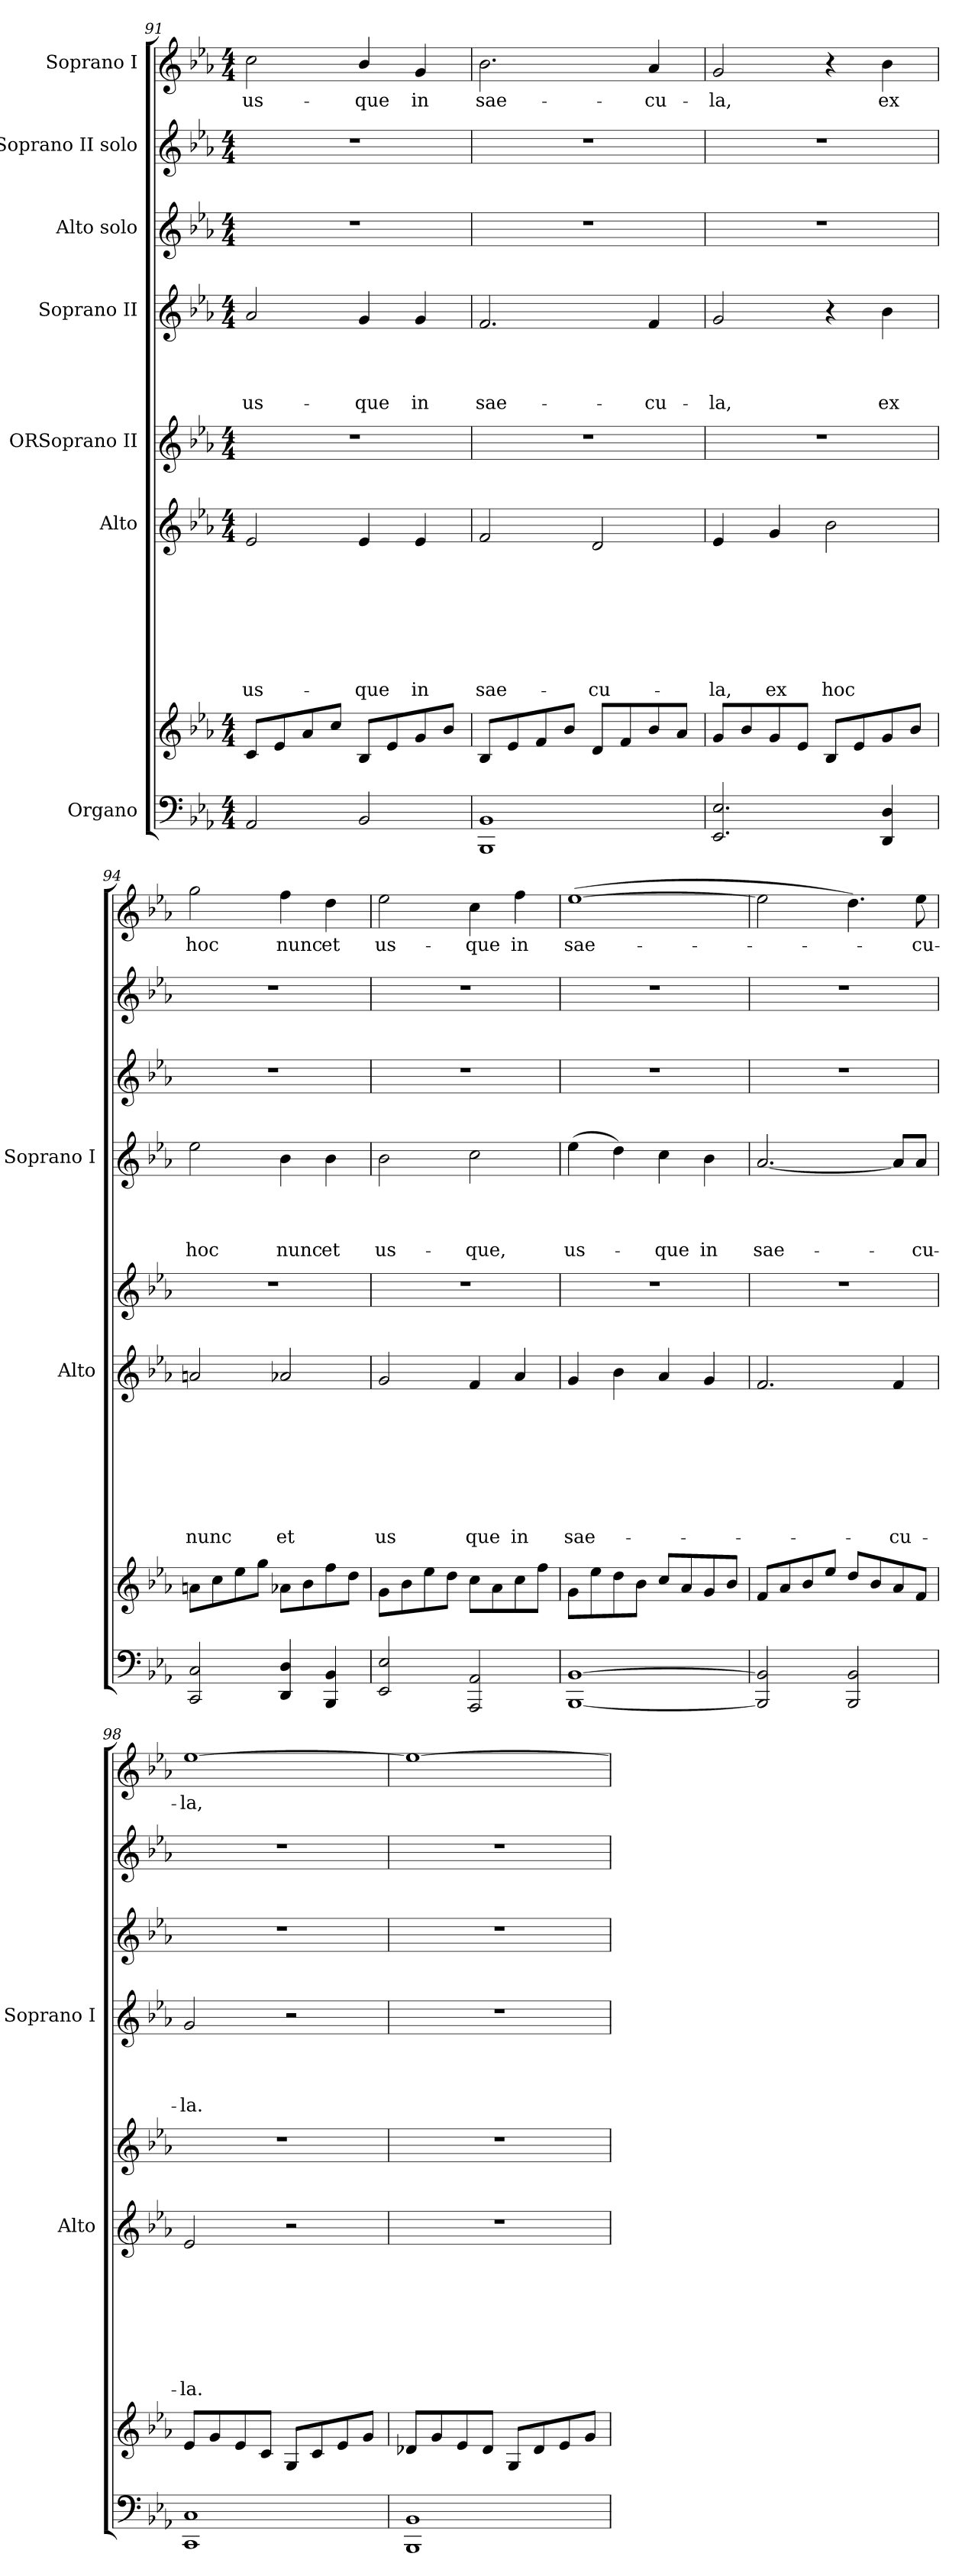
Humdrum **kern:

**kern	**kern	**kern	**text	**text	**text	**text	**text	**text	**text	**text	**kern	**kern	**text	**text	**text	**text	**kern	**kern	**kern	**text
*part7	*part7	*part6	*part6	*part6	*part6	*part6	*part6	*part6	*part6	*part6	*part5	*part4	*part4	*part4	*part4	*part4	*part3	*part2	*part1	*part1
*staff8	*staff7	*staff6	*staff6	*staff6	*staff6	*staff6	*staff6	*staff6	*staff6	*staff6	*staff5	*staff4	*staff4	*staff4	*staff4	*staff4	*staff3	*staff2	*staff1	*staff1
*I"Organo	*	*I"Alto	*	*	*	*	*	*	*	*	*I"ORSoprano II	*I"Soprano II	*	*	*	*	*I"Alto solo	*I"Soprano II solo	*I"Soprano I	*
*	*	*I'Alto	*	*	*	*	*	*	*	*	*	*I'Soprano I	*	*	*	*	*	*	*	*
*clefF4	*clefG2	*clefG2	*	*	*	*	*	*	*	*	*clefG2	*clefG2	*	*	*	*	*clefG2	*clefG2	*clefG2	*
*k[b-e-a-]	*k[b-e-a-]	*k[b-e-a-]	*	*	*	*	*	*	*	*	*k[b-e-a-]	*k[b-e-a-]	*	*	*	*	*k[b-e-a-]	*k[b-e-a-]	*k[b-e-a-]	*
*E-:	*E-:	*E-:	*	*	*	*	*	*	*	*	*E-:	*E-:	*	*	*	*	*E-:	*E-:	*E-:	*
*M4/4	*M4/4	*M4/4	*	*	*	*	*	*	*	*	*M4/4	*M4/4	*	*	*	*	*M4/4	*M4/4	*M4/4	*
=91	=91	=91	=91	=91	=91	=91	=91	=91	=91	=91	=91	=91	=91	=91	=91	=91	=91	=91	=91	=91
!	!	!	!	!	!	!	!	!	!	!LO:LY:b	!	!	!	!	!	!LO:LY:b	!	!	!	!LO:LY:b
2AA-/	8c/L	2e-/	.	.	.	.	.	.	.	us-	1r	2a-/	.	.	.	us-	1r	1r	2cc\	us-
.	8e-/	.	.	.	.	.	.	.	.	.	.	.	.	.	.	.	.	.	.	.
.	8a-/	.	.	.	.	.	.	.	.	.	.	.	.	.	.	.	.	.	.	.
.	8cc/J	.	.	.	.	.	.	.	.	.	.	.	.	.	.	.	.	.	.	.
!	!	!	!	!	!	!	!	!	!	!LO:LY:b	!	!	!	!	!	!LO:LY:b	!	!	!	!LO:LY:b
2BB-/	8B-/L	4e-/	.	.	.	.	.	.	.	-que	.	4g/	.	.	.	-que	.	.	4b-/	-que
.	8e-/	.	.	.	.	.	.	.	.	.	.	.	.	.	.	.	.	.	.	.
!	!	!	!	!	!	!	!	!	!	!LO:LY:b	!	!	!	!	!	!LO:LY:b	!	!	!	!LO:LY:b
.	8g/	4e-/	.	.	.	.	.	.	.	in	.	4g/	.	.	.	in	.	.	4g/	in
.	8b-/J	.	.	.	.	.	.	.	.	.	.	.	.	.	.	.	.	.	.	.
!!LO:PB:g=z
=92	=92	=92	=92	=92	=92	=92	=92	=92	=92	=92	=92	=92	=92	=92	=92	=92	=92	=92	=92	=92
!	!	!	!	!	!	!	!	!	!	!LO:LY:b	!	!	!	!	!	!LO:LY:b	!	!	!	!LO:LY:b
1BBB- 1BB-	8B-/L	2f/	.	.	.	.	.	.	.	sae-	1r	2.f/	.	.	.	sae-	1r	1r	2.b-\	sae-
.	8e-/	.	.	.	.	.	.	.	.	.	.	.	.	.	.	.	.	.	.	.
.	8f/	.	.	.	.	.	.	.	.	.	.	.	.	.	.	.	.	.	.	.
.	8b-/J	.	.	.	.	.	.	.	.	.	.	.	.	.	.	.	.	.	.	.
!	!	!	!	!	!	!	!	!	!	!LO:LY:b	!	!	!	!	!	!	!	!	!	!
.	8d/L	2d/	.	.	.	.	.	.	.	-cu-	.	.	.	.	.	.	.	.	.	.
.	8f/	.	.	.	.	.	.	.	.	.	.	.	.	.	.	.	.	.	.	.
!	!	!	!	!	!	!	!	!	!	!	!	!	!	!	!	!LO:LY:b	!	!	!	!LO:LY:b
.	8b-/	.	.	.	.	.	.	.	.	.	.	4f/	.	.	.	-cu-	.	.	4a-/	-cu-
.	8a-/J	.	.	.	.	.	.	.	.	.	.	.	.	.	.	.	.	.	.	.
=93	=93	=93	=93	=93	=93	=93	=93	=93	=93	=93	=93	=93	=93	=93	=93	=93	=93	=93	=93	=93
!	!	!	!	!	!	!	!	!	!	!LO:LY:b	!	!	!	!	!	!LO:LY:b	!	!	!	!LO:LY:b
2.EE-/ 2.E-/	8g/L	4e-/	.	.	.	.	.	.	.	-la,	1r	2g/	.	.	.	-la,	1r	1r	2g/	-la,
.	8b-/	.	.	.	.	.	.	.	.	.	.	.	.	.	.	.	.	.	.	.
!	!	!	!	!	!	!	!	!	!	!LO:LY:b	!	!	!	!	!	!	!	!	!	!
.	8g/	4g/	.	.	.	.	.	.	.	ex	.	.	.	.	.	.	.	.	.	.
.	8e-/J	.	.	.	.	.	.	.	.	.	.	.	.	.	.	.	.	.	.	.
!	!	!	!	!	!	!	!	!	!	!LO:LY:b	!	!	!	!	!	!	!	!	!	!
.	8B-/L	2b-\	.	.	.	.	.	.	.	hoc	.	4r	.	.	.	.	.	.	4r	.
.	8e-/	.	.	.	.	.	.	.	.	.	.	.	.	.	.	.	.	.	.	.
!	!	!	!	!	!	!	!	!	!	!	!	!	!	!	!	!LO:LY:b	!	!	!	!LO:LY:b
4DD/ 4D/	8g/	.	.	.	.	.	.	.	.	.	.	4b-\	.	.	.	ex	.	.	4b-\	ex
.	8b-/J	.	.	.	.	.	.	.	.	.	.	.	.	.	.	.	.	.	.	.
=94	=94	=94	=94	=94	=94	=94	=94	=94	=94	=94	=94	=94	=94	=94	=94	=94	=94	=94	=94	=94
!	!	!	!	!	!	!	!	!	!	!LO:LY:b	!	!	!	!	!	!LO:LY:b	!	!	!	!LO:LY:b
2CC/ 2C/	8an\L	2an/	.	.	.	.	.	.	.	nunc	1r	2ee-\	.	.	.	hoc	1r	1r	2gg\	hoc
.	8cc\	.	.	.	.	.	.	.	.	.	.	.	.	.	.	.	.	.	.	.
.	8ee-\	.	.	.	.	.	.	.	.	.	.	.	.	.	.	.	.	.	.	.
.	8gg\J	.	.	.	.	.	.	.	.	.	.	.	.	.	.	.	.	.	.	.
!	!	!	!	!	!	!	!	!	!	!LO:LY:b	!	!	!	!	!	!LO:LY:b	!	!	!	!LO:LY:b
4DD/ 4D/	8a-X\L	2a-X/	.	.	.	.	.	.	.	et	.	4b-\	.	.	.	nunc	.	.	4ff\	nunc
.	8b-\	.	.	.	.	.	.	.	.	.	.	.	.	.	.	.	.	.	.	.
!	!	!	!	!	!	!	!	!	!	!	!	!	!	!	!	!LO:LY:b	!	!	!	!LO:LY:b
4BBB-/ 4BB-/	8ff\	.	.	.	.	.	.	.	.	.	.	4b-\	.	.	.	et	.	.	4dd\	et
.	8dd\J	.	.	.	.	.	.	.	.	.	.	.	.	.	.	.	.	.	.	.
=95	=95	=95	=95	=95	=95	=95	=95	=95	=95	=95	=95	=95	=95	=95	=95	=95	=95	=95	=95	=95
!	!	!	!	!	!	!	!	!	!	!LO:LY:b	!	!	!	!	!	!LO:LY:b	!	!	!	!LO:LY:b
2EE-/ 2E-/	8g\L	2g/	.	.	.	.	.	.	.	us	1r	2b-\	.	.	.	us-	1r	1r	2ee-\	us-
.	8b-\	.	.	.	.	.	.	.	.	.	.	.	.	.	.	.	.	.	.	.
.	8ee-\	.	.	.	.	.	.	.	.	.	.	.	.	.	.	.	.	.	.	.
.	8dd\J	.	.	.	.	.	.	.	.	.	.	.	.	.	.	.	.	.	.	.
!	!	!	!	!	!	!	!	!	!	!LO:LY:b	!	!	!	!	!	!LO:LY:b	!	!	!	!LO:LY:b
2AAA-/ 2AA-/	8cc\L	4f/	.	.	.	.	.	.	.	que	.	2cc\	.	.	.	-que,	.	.	4cc\	-que
.	8a-\	.	.	.	.	.	.	.	.	.	.	.	.	.	.	.	.	.	.	.
!	!	!	!	!	!	!	!	!	!	!LO:LY:b	!	!	!	!	!	!	!	!	!	!LO:LY:b
.	8cc\	4a-/	.	.	.	.	.	.	.	in	.	.	.	.	.	.	.	.	4ff\	in
.	8ff\J	.	.	.	.	.	.	.	.	.	.	.	.	.	.	.	.	.	.	.
=96	=96	=96	=96	=96	=96	=96	=96	=96	=96	=96	=96	=96	=96	=96	=96	=96	=96	=96	=96	=96
!	!	!	!	!	!	!	!	!	!	!LO:LY:b	!	!	!	!	!	!LO:LY:b	!	!	!	!LO:LY:b
[<1BBB- [<1BB-	8g\L	4g/	.	.	.	.	.	.	.	sae-	1r	(>4ee-\	.	.	.	us-	1r	1r	(>[<1ee-	sae-
.	8ee-\	.	.	.	.	.	.	.	.	.	.	.	.	.	.	.	.	.	.	.
.	8dd\	4b-\	.	.	.	.	.	.	.	.	.	4dd\)	.	.	.	.	.	.	.	.
.	8b-\J	.	.	.	.	.	.	.	.	.	.	.	.	.	.	.	.	.	.	.
!	!	!	!	!	!	!	!	!	!	!	!	!	!	!	!	!LO:LY:b	!	!	!	!
.	8cc/L	4a-/	.	.	.	.	.	.	.	.	.	4cc\	.	.	.	-que	.	.	.	.
.	8a-/	.	.	.	.	.	.	.	.	.	.	.	.	.	.	.	.	.	.	.
!	!	!	!	!	!	!	!	!	!	!	!	!	!	!	!	!LO:LY:b	!	!	!	!
.	8g/	4g/	.	.	.	.	.	.	.	.	.	4b-\	.	.	.	in	.	.	.	.
.	8b-/J	.	.	.	.	.	.	.	.	.	.	.	.	.	.	.	.	.	.	.
!!LO:LB:g=z
=97	=97	=97	=97	=97	=97	=97	=97	=97	=97	=97	=97	=97	=97	=97	=97	=97	=97	=97	=97	=97
!	!	!	!	!	!	!	!	!	!	!	!	!	!	!	!	!LO:LY:b	!	!	!	!
2BBB-/] 2BB-/]	8f/L	2.f/	.	.	.	.	.	.	.	.	1r	[<2.a-/	.	.	.	sae-	1r	1r	2ee-\]	.
.	8a-/	.	.	.	.	.	.	.	.	.	.	.	.	.	.	.	.	.	.	.
.	8b-/	.	.	.	.	.	.	.	.	.	.	.	.	.	.	.	.	.	.	.
.	8ee-/J	.	.	.	.	.	.	.	.	.	.	.	.	.	.	.	.	.	.	.
2BBB-/ 2BB-/	8dd/L	.	.	.	.	.	.	.	.	.	.	.	.	.	.	.	.	.	4.dd\)	.
.	8b-/	.	.	.	.	.	.	.	.	.	.	.	.	.	.	.	.	.	.	.
!	!	!	!	!	!	!	!	!	!	!LO:LY:b	!	!	!	!	!	!	!	!	!	!
.	8a-/	4f/	.	.	.	.	.	.	.	-cu-	.	8a-/L]	.	.	.	.	.	.	.	.
!	!	!	!	!	!	!	!	!	!	!	!	!	!	!	!	!LO:LY:b	!	!	!	!LO:LY:b
.	8f/J	.	.	.	.	.	.	.	.	.	.	8a-/J	.	.	.	-cu-	.	.	8ee-\	-cu-
=98	=98	=98	=98	=98	=98	=98	=98	=98	=98	=98	=98	=98	=98	=98	=98	=98	=98	=98	=98	=98
!	!	!	!	!	!	!	!	!	!	!LO:LY:b	!	!	!	!	!	!LO:LY:b	!	!	!	!LO:LY:b
1CC 1C	8e-/L	2e-/	.	.	.	.	.	.	.	-la.	1r	2g/	.	.	.	-la.	1r	1r	[>1ee-	-la,
.	8g/	.	.	.	.	.	.	.	.	.	.	.	.	.	.	.	.	.	.	.
.	8e-/	.	.	.	.	.	.	.	.	.	.	.	.	.	.	.	.	.	.	.
.	8c/J	.	.	.	.	.	.	.	.	.	.	.	.	.	.	.	.	.	.	.
.	8G/L	2r	.	.	.	.	.	.	.	.	.	2r	.	.	.	.	.	.	.	.
.	8c/	.	.	.	.	.	.	.	.	.	.	.	.	.	.	.	.	.	.	.
.	8e-/	.	.	.	.	.	.	.	.	.	.	.	.	.	.	.	.	.	.	.
.	8g/J	.	.	.	.	.	.	.	.	.	.	.	.	.	.	.	.	.	.	.
=99	=99	=99	=99	=99	=99	=99	=99	=99	=99	=99	=99	=99	=99	=99	=99	=99	=99	=99	=99	=99
1BBB- 1BB-	8d-X/L	1r	.	.	.	.	.	.	.	.	1r	1r	.	.	.	.	1r	1r	1ee-_	.
.	8g/	.	.	.	.	.	.	.	.	.	.	.	.	.	.	.	.	.	.	.
.	8e-/	.	.	.	.	.	.	.	.	.	.	.	.	.	.	.	.	.	.	.
.	8d-/J	.	.	.	.	.	.	.	.	.	.	.	.	.	.	.	.	.	.	.
.	8G/L	.	.	.	.	.	.	.	.	.	.	.	.	.	.	.	.	.	.	.
.	8d-/	.	.	.	.	.	.	.	.	.	.	.	.	.	.	.	.	.	.	.
.	8e-/	.	.	.	.	.	.	.	.	.	.	.	.	.	.	.	.	.	.	.
.	8g/J	.	.	.	.	.	.	.	.	.	.	.	.	.	.	.	.	.	.	.
=	=	=	=	=	=	=	=	=	=	=	=	=	=	=	=	=	=	=	=	=
*-	*-	*-	*-	*-	*-	*-	*-	*-	*-	*-	*-	*-	*-	*-	*-	*-	*-	*-	*-	*-
